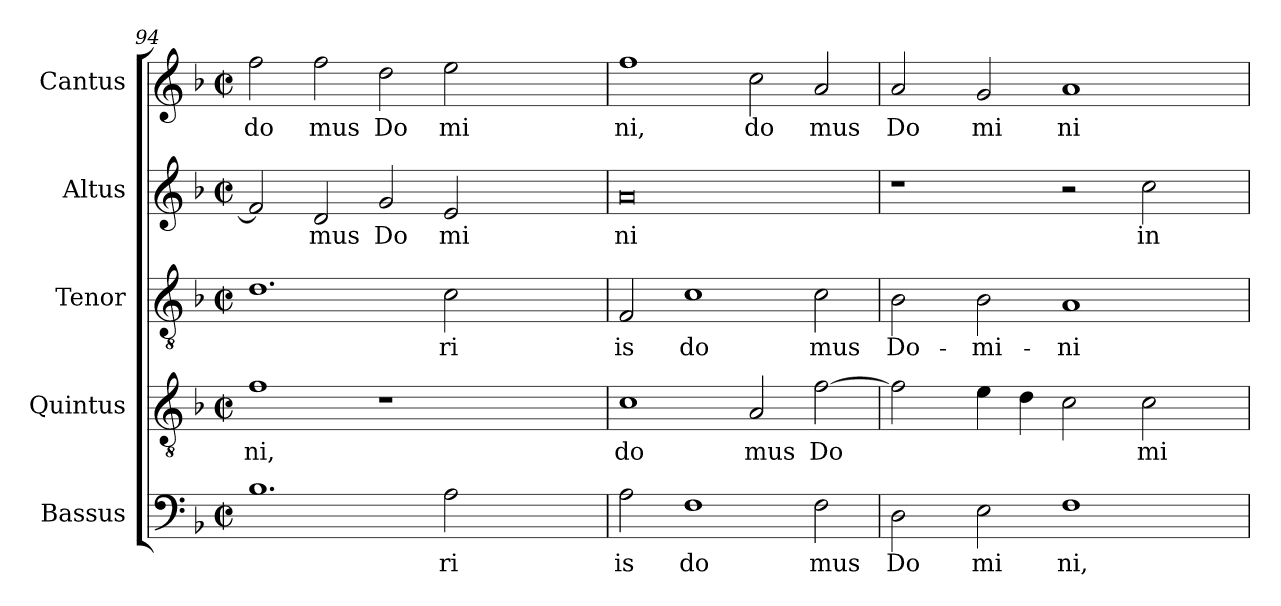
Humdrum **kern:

**kern	**text	**kern	**text	**kern	**text	**kern	**text	**kern	**text
*part5	*part5	*part4	*part4	*part3	*part3	*part2	*part2	*part1	*part1
*staff5	*staff5	*staff4	*staff4	*staff3	*staff3	*staff2	*staff2	*staff1	*staff1
*I"Bassus	*	*I"Quintus	*	*I"Tenor	*	*I"Altus	*	*I"Cantus	*
*clefF4	*	*clefGv2	*	*clefGv2	*	*clefG2	*	*clefG2	*
*k[b-]	*	*k[b-]	*	*k[b-]	*	*k[b-]	*	*k[b-]	*
*F:	*	*F:	*	*F:	*	*F:	*	*F:	*
*M2/2	*	*M2/2	*	*M2/2	*	*M2/2	*	*M2/2	*
*met(c|)	*	*met(c|)	*	*met(c|)	*	*met(c|)	*	*met(c|)	*
=94	=94	=94	=94	=94	=94	=94	=94	=94	=94
!	!	!	!LO:LY:b:cj	!	!	!	!	!	!LO:LY:b:cj
1.B-	.	1f	ni,	1.d	.	2f/]	.	2ff\	do
!	!	!	!	!	!	!	!LO:LY:b:cj	!	!LO:LY:b:cj
.	.	.	.	.	.	2d/	mus	2ff\	mus
!	!	!LO:N:vis=1	!	!	!	!	!LO:LY:b:cj	!	!LO:LY:b:cj
.	.	0r	.	.	.	2g/	Do	2dd\	Do
!	!LO:LY:b:cj	!	!	!	!LO:LY:b:cj	!	!LO:LY:b:cj	!	!LO:LY:b:cj
2A\	ri	.	.	2c\	ri	2e/	mi	2ee\	mi
1ryy	.	.	.	1ryy	.	1ryy	.	1ryy	.
=95	=95	=95	=95	=95	=95	=95	=95	=95	=95
!	!LO:LY:b:cj	!	!LO:LY:b:cj	!	!LO:LY:b:cj	!	!LO:LY:b:cj	!	!LO:LY:b:cj
2A\	is	1c	do	2F/	is	0a	ni	1ff	ni,
!	!LO:LY:b:cj	!	!	!	!LO:LY:b:cj	!	!	!	!
1F	do	.	.	1c	do	.	.	.	.
!	!	!	!LO:LY:b:cj	!	!	!	!	!	!LO:LY:b:cj
.	.	2A/	mus	.	.	.	.	2cc\	do
!	!LO:LY:b:cj	!	!LO:LY:b	!	!LO:LY:b:cj	!	!	!	!LO:LY:b:cj
2F\	mus	[>2f\	Do	2c\	mus	.	.	2a/	mus
!!LO:LB:g=z
=96	=96	=96	=96	=96	=96	=96	=96	=96	=96
!	!LO:LY:b:cj	!	!	!	!LO:LY:b:cj	!	!	!	!LO:LY:b:cj
*	*	*^	*	*	*	*	*	*	*
2D\	Do	2f\]	16ryy	.	2B-\	Do-	1r	.	2a/	Do
.	.	.	64ryy	.	.	.	.	.	.	.
.	.	.	1ryy	.	.	.	.	.	.	.
!	!LO:LY:b:cj	!	!	!	!	!LO:LY:b:cj	!	!	!	!LO:LY:b:cj
2E\	mi	4e\	.	.	2B-\	-mi-	.	.	2g/	mi
.	.	4d\	.	.	.	.	.	.	.	.
!	!LO:LY:b:cj	!	!	!	!	!LO:LY:b:cj	!	!	!	!LO:LY:b:cj
1F	ni,	2c\	.	.	1A	-ni	2r	.	1a	ni
.	.	.	2ryy	.	.	.	.	.	.	.
!	!	!	!	!LO:LY:b:cj	!	!	!	!LO:LY:b:cj	!	!
.	.	2c\	.	mi	.	.	2cc\	in	.	.
.	.	.	4ryy	.	.	.	.	.	.	.
.	.	.	8ryy	.	.	.	.	.	.	.
.	.	.	32.ryy	.	.	.	.	.	.	.
*	*	*v	*v	*	*	*	*	*	*	*
=	=	=	=	=	=	=	=	=	=
*-	*-	*-	*-	*-	*-	*-	*-	*-	*-
